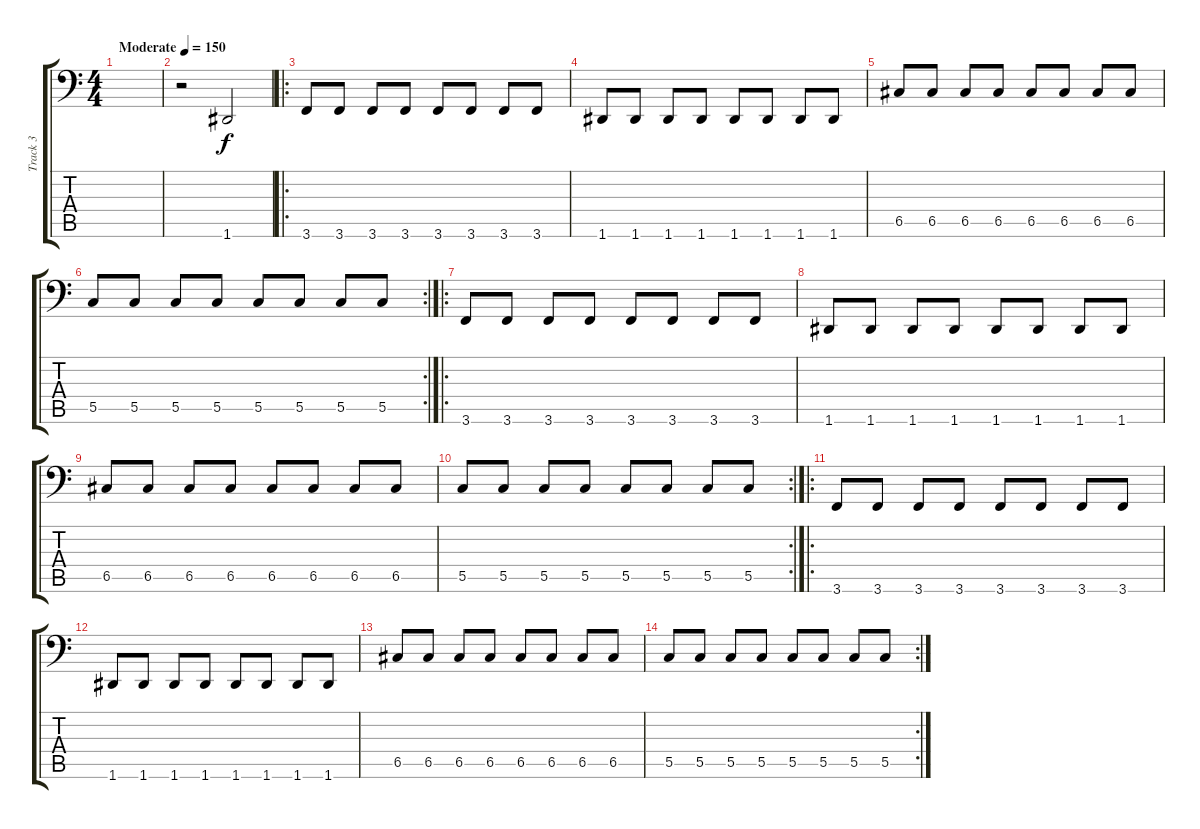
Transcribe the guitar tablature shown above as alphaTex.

\track ("Track 3" "Track 3") {instrument electricbasspick}
\staff {score tabs}
\tuning (D3 A2 F2 C2 G1 D1) {hide}
\ts (4 4)
\tempo (150 "Moderate")
\clef f4
\ks c
|
r.2 1.6.2 |
\ro
3.6.8 3.6.8 3.6.8 3.6.8 3.6.8 3.6.8 3.6.8 3.6.8 |
1.6.8 1.6.8 1.6.8 1.6.8 1.6.8 1.6.8 1.6.8 1.6.8 |
6.5.8 6.5.8 6.5.8 6.5.8 6.5.8 6.5.8 6.5.8 6.5.8 |
\rc 2
5.5.8 5.5.8 5.5.8 5.5.8 5.5.8 5.5.8 5.5.8 5.5.8 |
\ro
3.6.8 3.6.8 3.6.8 3.6.8 3.6.8 3.6.8 3.6.8 3.6.8 |
1.6.8 1.6.8 1.6.8 1.6.8 1.6.8 1.6.8 1.6.8 1.6.8 |
6.5.8 6.5.8 6.5.8 6.5.8 6.5.8 6.5.8 6.5.8 6.5.8 |
\rc 2
5.5.8 5.5.8 5.5.8 5.5.8 5.5.8 5.5.8 5.5.8 5.5.8 |
\ro
3.6.8 3.6.8 3.6.8 3.6.8 3.6.8 3.6.8 3.6.8 3.6.8 |
1.6.8 1.6.8 1.6.8 1.6.8 1.6.8 1.6.8 1.6.8 1.6.8 |
6.5.8 6.5.8 6.5.8 6.5.8 6.5.8 6.5.8 6.5.8 6.5.8 |
\rc 2
5.5.8 5.5.8 5.5.8 5.5.8 5.5.8 5.5.8 5.5.8 5.5.8
